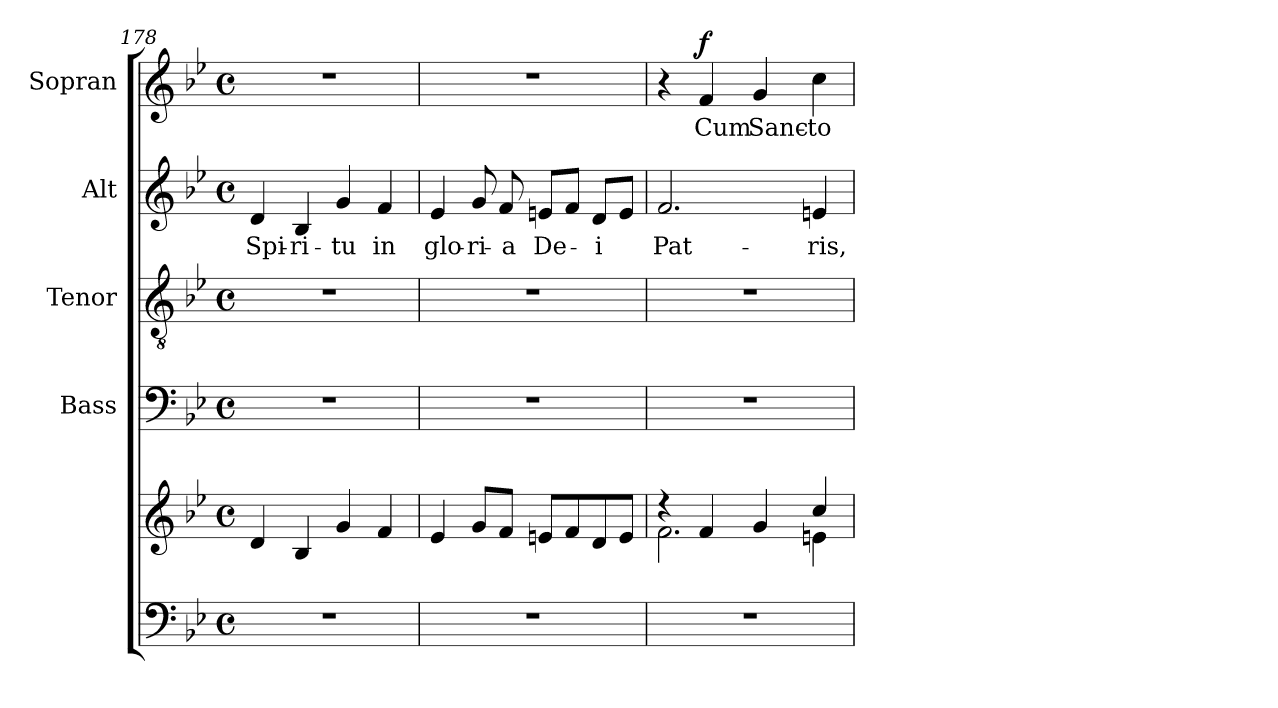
**kern	**kern	**kern	**kern	**kern	**text	**kern	**text	**dynam
*part5	*part5	*part4	*part3	*part2	*part2	*part1	*part1	*part1
*staff6	*staff5	*staff4	*staff3	*staff2	*staff2	*staff1	*staff1	*staff1
*	*	*I"Bass	*I"Tenor	*I"Alt	*	*I"Sopran	*	*
*	*	*I'B.	*I'T.	*I'A.	*	*I'S.	*	*
*clefF4	*clefG2	*clefF4	*clefGv2	*clefG2	*	*clefG2	*	*
*k[b-e-]	*k[b-e-]	*k[b-e-]	*k[b-e-]	*k[b-e-]	*	*k[b-e-]	*	*
*B-:	*B-:	*B-:	*B-:	*B-:	*	*B-:	*	*
*M4/4	*M4/4	*M4/4	*M4/4	*M4/4	*	*M4/4	*	*
*met(c)	*met(c)	*met(c)	*met(c)	*met(c)	*	*met(c)	*	*
=178	=178	=178	=178	=178	=178	=178	=178	=178
!	!	!	!	!	!LO:LY:b	!	!	!
1r	4d/	1r	1r	4d/	Spi-	1r	.	.
!	!	!	!	!	!LO:LY:b	!	!	!
.	4B-/	.	.	4B-/	-ri-	.	.	.
!	!	!	!	!	!LO:LY:b	!	!	!
.	4g/	.	.	4g/	-tu	.	.	.
!	!	!	!	!	!LO:LY:b	!	!	!
.	4f/	.	.	4f/	in	.	.	.
=179	=179	=179	=179	=179	=179	=179	=179	=179
!	!	!	!	!	!LO:LY:b	!	!	!
1r	4e-/	1r	1r	4e-/	glo-	1r	.	.
!	!	!	!	!	!LO:LY:b	!	!	!
.	8g/L	.	.	8g/	-ri-	.	.	.
!	!	!	!	!	!LO:LY:b	!	!	!
.	8f/J	.	.	8f/	-a	.	.	.
!	!	!	!	!	!LO:LY:b	!	!	!
.	8en/L	.	.	8en/L	De-	.	.	.
.	8f/	.	.	8f/J	.	.	.	.
!	!	!	!	!	!LO:LY:b	!	!	!
.	8d/	.	.	8d/L	-i	.	.	.
.	8e/J	.	.	8e/J	.	.	.	.
=180	=180	=180	=180	=180	=180	=180	=180	=180
*	*^	*	*	*	*	*	*	*
!	!	!	!	!	!	!LO:LY:b	!	!	!
1r	4rdd	2.f\	1r	1r	2.f/	Pat-	4r	.	.
!	!	!	!	!	!	!	!	!LO:LY:b	!LO:DY:a
.	4f/	.	.	.	.	.	4f/	Cum	f
!	!	!	!	!	!	!	!	!LO:LY:b	!
.	4g/	.	.	.	.	.	4g/	Sanc-	.
!	!	!	!	!	!	!LO:LY:b	!	!LO:LY:b	!
.	4cc/	4en\	.	.	4en/	-ris,	4cc\	-to	.
*	*v	*v	*	*	*	*	*	*	*
=	=	=	=	=	=	=	=	=
*-	*-	*-	*-	*-	*-	*-	*-	*-
